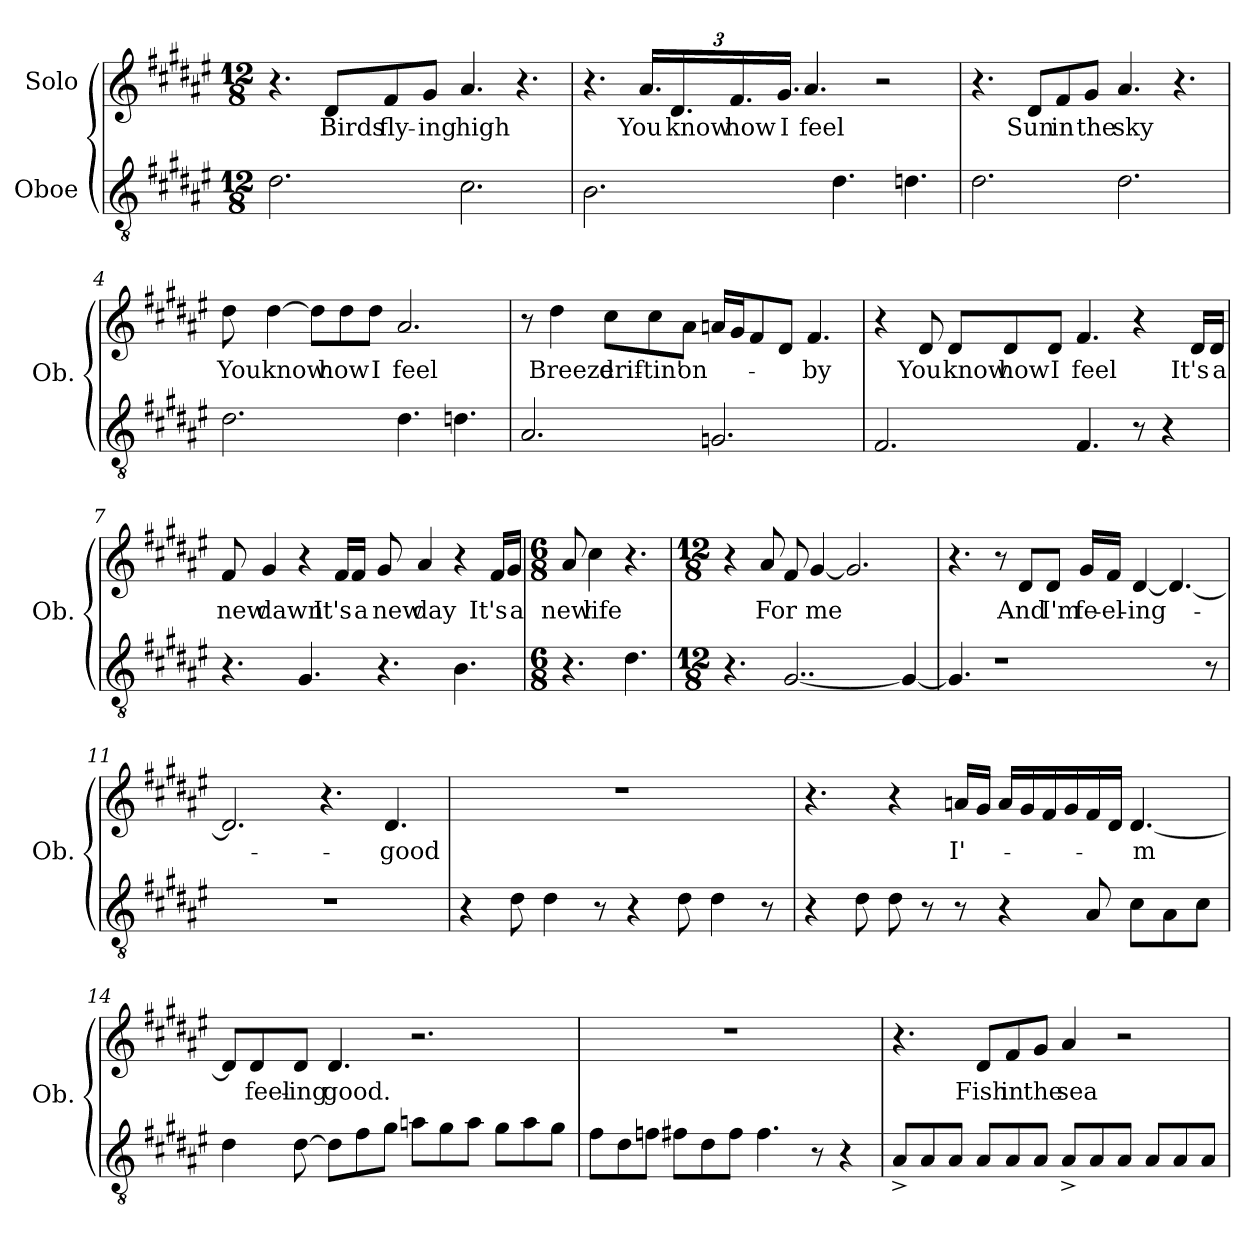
**kern	**kern	**text
*part2	*part1	*part1
*staff2	*staff1	*staff1
*I"Oboe	*I"Solo	*
*I'Ob.	*	*
*clefGv2	*	*
*k[f#c#g#d#a#e#]	*k[f#c#g#d#a#e#]	*
*F#:	*F#:	*
*M12/8	*M12/8	*
=1	=1	=1
2.d#\	4.r	.
.	8d#/L	Birds
.	8f#/	fly-
.	8g#/J	-ing
2.c#\	4.a#/	high
.	4.r	.
=2	=2	=2
2.B\	4.r	.
*	*Xbrackettup	*
.	24.a#/LL	You
.	24.d#/	know
.	24.f#/	how
.	24.g#/JJ	I
.	4.a#/	feel
4.d#\	.	.
.	2r	.
4.dn\	.	.
=3	=3	=3
2.d#\	4.r	.
.	8d#/L	Sun
.	8f#/	in
.	8g#/J	the
2.d#\	4.a#/	sky
.	4.r	.
=4	=4	=4
2.d#\	8dd#\	You
.	[4dd#\	know
.	8dd#\L]	.
.	8dd#\	how
.	8dd#\J	I
4.d#\	2.a#/	feel
4.dn\	.	.
!!LO:LB:g=z
=5	=5	=5
2.A#/	8r	.
.	4dd#\	Breeze
.	8cc#\L	drif-
.	8cc#\	-tin'
.	8a#\J	on-
2.Gn/	16an/LL	.
.	16g#/J	.
.	8f#/	.
.	8d#/J	.
.	4.f#/	-by
=6	=6	=6
2.F#/	4r	.
.	8d#/	You
.	8d#/L	know
.	8d#/	how
.	8d#/J	I
4.F#/	4.f#/	feel
8r	4r	.
4r	.	.
.	16d#/LL	It's
.	16d#/JJ	a
=7	=7	=7
4.r	8f#/	new
.	4g#/	dawn
4.G#/	4r	.
.	16f#/LL	It's
.	16f#/JJ	a
4.r	8g#/	new
.	4a#/	day
4.B\	4r	.
.	16f#/LL	It's
.	16g#/JJ	a
!!LO:LB:g=z
=8	=8	=8
*M6/8	*M6/8	*
4.r	8a#/	new
.	4cc#\	life
4.d#\	4.r	.
=9	=9	=9
*M12/8	*M12/8	*
4.r	4r	.
.	8a#/	For
[2..G#/	8f#/	.
.	[4g#/	me
.	2.g#/]	.
4G#/_	.	.
=10	=10	=10
4.G#/]	4.r	.
1r	8r	.
.	8d#/L	And
.	8d#/J	I'm
.	16g#/LL	fe-
.	16f#/JJ	-el-
.	[4d#/	-ing-
.	4.d#/_	.
8r	.	.
=11	=11	=11
1.r	2.d#/]	.
.	4.r	.
.	4.d#/	-good
=12	=12	=12
4r	1.r	.
8d#\	.	.
4d#\	.	.
8r	.	.
4r	.	.
8d#\	.	.
4d#\	.	.
8r	.	.
!!LO:LB:g=z
=13	=13	=13
4r	4.r	.
8d#\	.	.
8d#\	4r	.
8r	.	.
8r	16an/LL	I'-
.	16g#/JJ	.
4r	16a/LL	.
.	16g#/	.
.	16f#/	.
.	16g#/	.
8A#/	16f#/	.
.	16d#/JJ	.
8c#\L	[4.d#/	-m
8A#\	.	.
8c#\J	.	.
=14	=14	=14
4d#\	8d#/L]	.
.	8d#/	feel-
[8d#\	8d#/J	-ing
8d#\L]	4.d#/	good.
8f#\	.	.
8g#\J	.	.
8an\L	2.r	.
8g#\	.	.
8a\J	.	.
8g#\L	.	.
8a\	.	.
8g#\J	.	.
=15	=15	=15
8f#\L	1.r	.
8d#\	.	.
8fn\J	.	.
8f#X\L	.	.
8d#\	.	.
8f#\J	.	.
4.f#\	.	.
8r	.	.
4r	.	.
=16	=16	=16
8A#^/L	4.r	.
8A#/	.	.
8A#/J	.	.
8A#/L	8d#/L	Fish
8A#/	8f#/	in
8A#/J	8g#/J	the
8A#^/L	4a#/	sea
8A#/	.	.
8A#/J	2r	.
8A#/L	.	.
8A#/	.	.
8A#/J	.	.
=	=	=
*-	*-	*-
